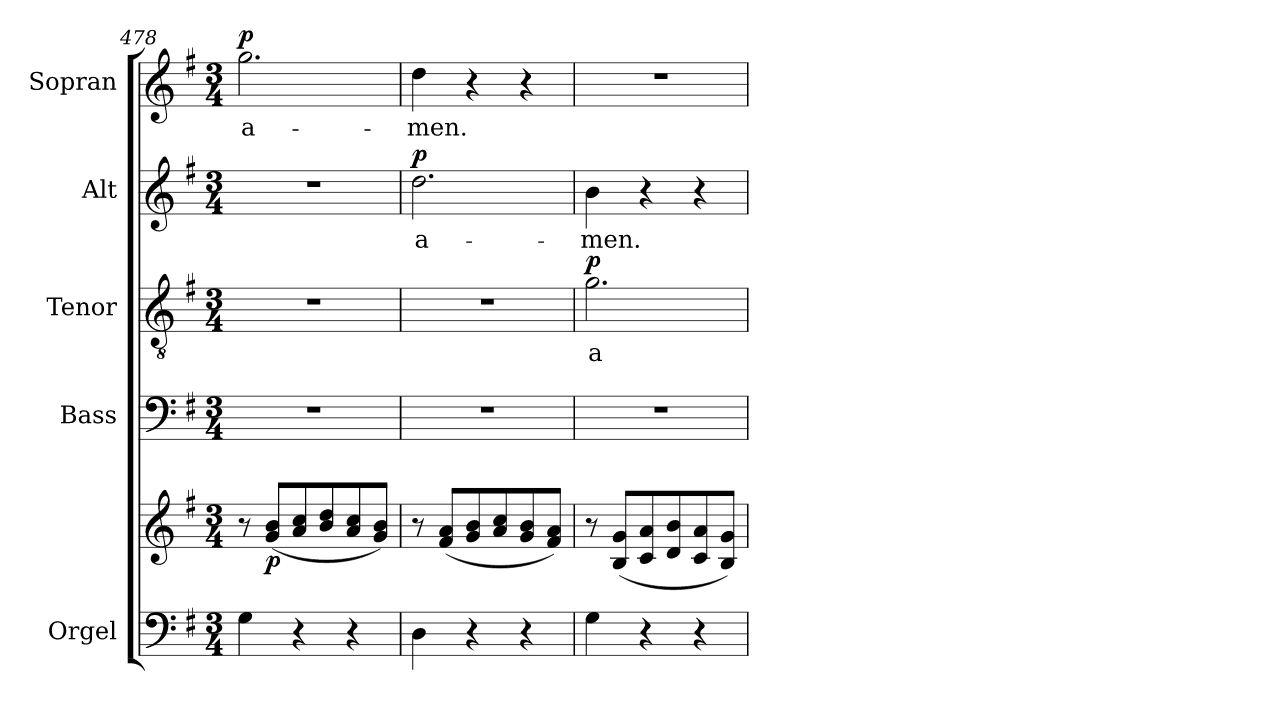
**kern	**kern	**dynam	**kern	**kern	**text	**dynam	**kern	**text	**dynam	**kern	**text	**dynam
*part5	*part5	*part5	*part4	*part3	*part3	*part3	*part2	*part2	*part2	*part1	*part1	*part1
*staff6	*staff5	*staff5/6	*staff4	*staff3	*staff3	*staff3	*staff2	*staff2	*staff2	*staff1	*staff1	*staff1
*I"Orgel	*	*	*I"Bass	*I"Tenor	*	*	*I"Alt	*	*	*I"Sopran	*	*
*I'Org.	*	*	*I'B.	*I'T.	*	*	*I'A.	*	*	*I'S.	*	*
*clefF4	*clefG2	*	*clefF4	*clefGv2	*	*	*clefG2	*	*	*clefG2	*	*
*k[f#]	*k[f#]	*	*k[f#]	*k[f#]	*	*	*k[f#]	*	*	*k[f#]	*	*
*G:	*G:	*	*G:	*G:	*	*	*G:	*	*	*G:	*	*
*M3/4	*M3/4	*	*M3/4	*M3/4	*	*	*M3/4	*	*	*M3/4	*	*
=478	=478	=478	=478	=478	=478	=478	=478	=478	=478	=478	=478	=478
!	!	!	!	!	!	!	!	!	!	!	!LO:LY:b	!LO:DY:a
4G\	8r	.	2.r	2.r	.	.	2.r	.	.	2.gg\	a-	p
!	!	!LO:DY:b	!	!	!	!	!	!	!	!	!	!
.	(<8g/ 8b/L	p	.	.	.	.	.	.	.	.	.	.
4r	8a/ 8cc/	.	.	.	.	.	.	.	.	.	.	.
.	8b/ 8dd/	.	.	.	.	.	.	.	.	.	.	.
4r	8a/ 8cc/	.	.	.	.	.	.	.	.	.	.	.
.	8g/ 8b/J)	.	.	.	.	.	.	.	.	.	.	.
=479	=479	=479	=479	=479	=479	=479	=479	=479	=479	=479	=479	=479
!	!	!	!	!	!	!	!	!LO:LY:b	!LO:DY:a	!	!LO:LY:b	!
4D\	8r	.	2.r	2.r	.	.	2.dd\	a-	p	4dd\	-men.	.
.	(<8f#/ 8a/L	.	.	.	.	.	.	.	.	.	.	.
4r	8g/ 8b/	.	.	.	.	.	.	.	.	4r	.	.
.	8a/ 8cc/	.	.	.	.	.	.	.	.	.	.	.
4r	8g/ 8b/	.	.	.	.	.	.	.	.	4r	.	.
.	8f#/ 8a/J)	.	.	.	.	.	.	.	.	.	.	.
=480	=480	=480	=480	=480	=480	=480	=480	=480	=480	=480	=480	=480
!	!	!	!	!	!LO:LY:b	!LO:DY:a	!	!LO:LY:b	!	!	!	!
4G\	8r	.	2.r	2.g\	a-	p	4b\	-men.	.	2.r	.	.
.	(<8B/ 8g/L	.	.	.	.	.	.	.	.	.	.	.
4r	8c/ 8a/	.	.	.	.	.	4r	.	.	.	.	.
.	8d/ 8b/	.	.	.	.	.	.	.	.	.	.	.
4r	8c/ 8a/	.	.	.	.	.	4r	.	.	.	.	.
.	8B/ 8g/J)	.	.	.	.	.	.	.	.	.	.	.
=	=	=	=	=	=	=	=	=	=	=	=	=
*-	*-	*-	*-	*-	*-	*-	*-	*-	*-	*-	*-	*-
